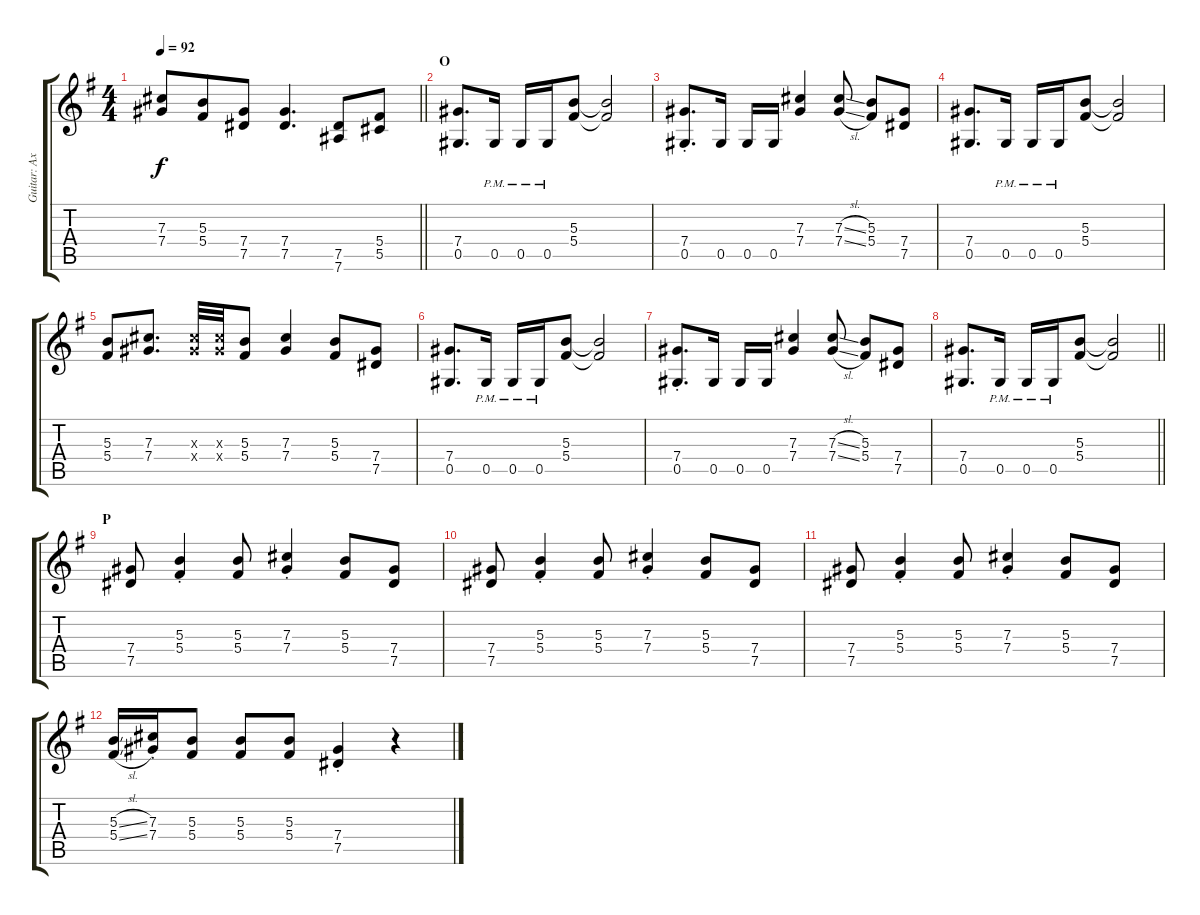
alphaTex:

\track ("Guitar: Axel" "Guitar: Ax") {instrument electricguitarclean}
\staff {score tabs}
\tuning (Eb4 Bb3 Gb3 Db3 Ab2 Eb2) {hide}
\ts (4 4)
\tempo 92
\clef g2
\barLineRight lightlight
\ks g
(7.3 7.4).8{dy f} (5.3 5.4).8{beam merge} (7.4 7.5).8 (7.4 7.5).4{d} (7.5 7.6).8 (5.4 5.5).8 |
\section ("" "O")
(7.4 0.5).8{d} 0.5{pm}.16 0.5{pm}.16 0.5{pm}.16 (5.3 5.4).8 (5.3{t} 5.4{t}).2 |
(7.4{st} 0.5{st}).8{d} 0.5.16 0.5.16 0.5.16 (7.3 7.4).4 (7.3{sl} 7.4{sl}).8 (5.3 5.4).8 (7.4 7.5).8 |
(7.4 0.5).8{d} 0.5{pm}.16 0.5{pm}.16 0.5{pm}.16 (5.3 5.4).8 (5.3{t} 5.4{t}).2 |
(5.3 5.4).8 (7.3 7.4).8{d} (7.3{x} 7.4{x}).32 (7.3{x} 7.4{x}).32 (5.3 5.4).8 (7.3 7.4).4 (5.3 5.4).8 (7.4 7.5).8 |
(7.4 0.5).8{d} 0.5{pm}.16 0.5{pm}.16 0.5{pm}.16 (5.3 5.4).8 (5.3{t} 5.4{t}).2 |
(7.4{st} 0.5{st}).8{d} 0.5.16 0.5.16 0.5.16 (7.3 7.4).4 (7.3{sl} 7.4{sl}).8 (5.3 5.4).8 (7.4 7.5).8 |
\barLineRight lightlight
(7.4 0.5).8{d} 0.5{pm}.16 0.5{pm}.16 0.5{pm}.16 (5.3 5.4).8 (5.3{t} 5.4{t}).2 |
\section ("" "P")
(7.4 7.5).8 (5.3{st} 5.4{st}).4 (5.3 5.4).8 (7.3{st} 7.4{st}).4 (5.3 5.4).8 (7.4 7.5).8 |
(7.4 7.5).8 (5.3{st} 5.4{st}).4 (5.3 5.4).8 (7.3{st} 7.4{st}).4 (5.3 5.4).8 (7.4 7.5).8 |
(7.4 7.5).8 (5.3{st} 5.4{st}).4 (5.3 5.4).8 (7.3{st} 7.4{st}).4 (5.3 5.4).8 (7.4 7.5).8 |
(5.3{sl} 5.4{sl}).16 (7.3{st} 7.4{st}).16 (5.3 5.4).8 (5.3 5.4).8 (5.3 5.4).8 (7.4{st} 7.5{st}).4 r.4
